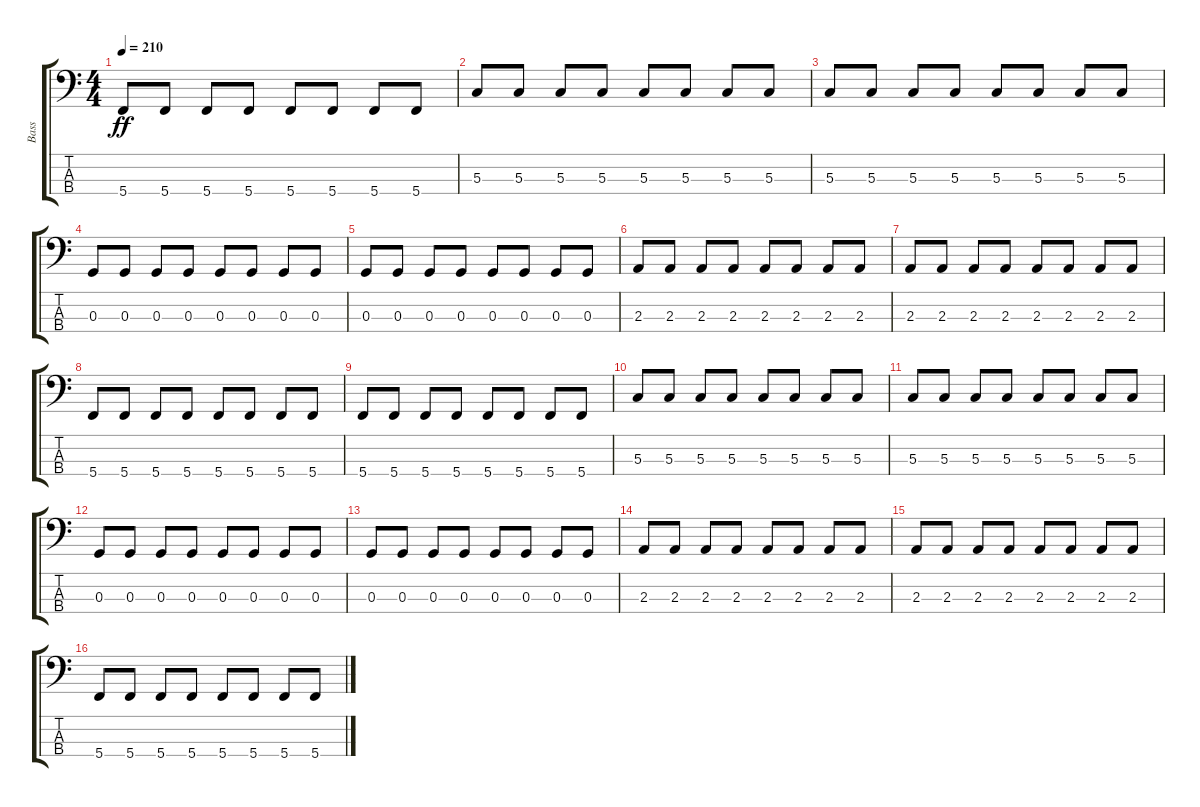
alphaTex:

\track ("Bass" "Bass") {instrument electricbasspick}
\staff {score tabs}
\tuning (G2 D2 G1 C1) {hide}
\ts (4 4)
\tempo 210
\clef f4
\ks c
5.4.8{dy ff} 5.4.8 5.4.8 5.4.8 5.4.8 5.4.8 5.4.8 5.4.8 |
5.3.8 5.3.8 5.3.8 5.3.8 5.3.8 5.3.8 5.3.8 5.3.8 |
5.3.8 5.3.8 5.3.8 5.3.8 5.3.8 5.3.8 5.3.8 5.3.8 |
0.3.8 0.3.8 0.3.8 0.3.8 0.3.8 0.3.8 0.3.8 0.3.8 |
0.3.8 0.3.8 0.3.8 0.3.8 0.3.8 0.3.8 0.3.8 0.3.8 |
2.3.8 2.3.8 2.3.8 2.3.8 2.3.8 2.3.8 2.3.8 2.3.8 |
2.3.8 2.3.8 2.3.8 2.3.8 2.3.8 2.3.8 2.3.8 2.3.8 |
5.4.8 5.4.8 5.4.8 5.4.8 5.4.8 5.4.8 5.4.8 5.4.8 |
5.4.8 5.4.8 5.4.8 5.4.8 5.4.8 5.4.8 5.4.8 5.4.8 |
5.3.8 5.3.8 5.3.8 5.3.8 5.3.8 5.3.8 5.3.8 5.3.8 |
5.3.8 5.3.8 5.3.8 5.3.8 5.3.8 5.3.8 5.3.8 5.3.8 |
0.3.8 0.3.8 0.3.8 0.3.8 0.3.8 0.3.8 0.3.8 0.3.8 |
0.3.8 0.3.8 0.3.8 0.3.8 0.3.8 0.3.8 0.3.8 0.3.8 |
2.3.8 2.3.8 2.3.8 2.3.8 2.3.8 2.3.8 2.3.8 2.3.8 |
2.3.8 2.3.8 2.3.8 2.3.8 2.3.8 2.3.8 2.3.8 2.3.8 |
5.4.8 5.4.8 5.4.8 5.4.8 5.4.8 5.4.8 5.4.8 5.4.8
